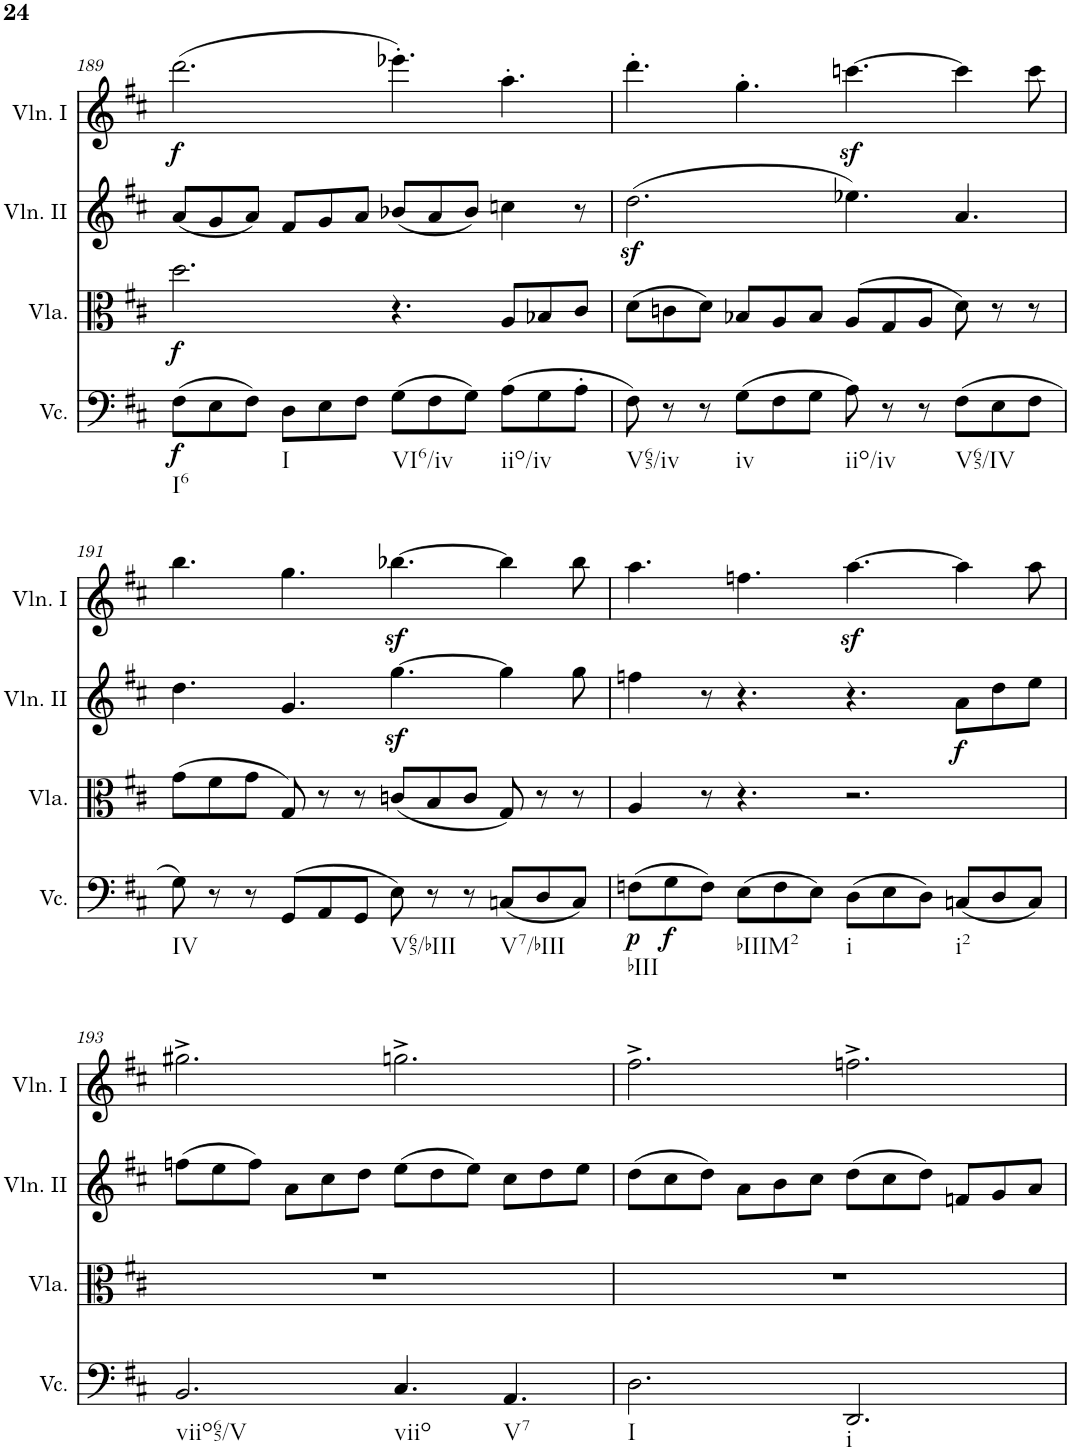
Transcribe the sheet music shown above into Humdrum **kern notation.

**kern	**dynam	**kern	**dynam	**kern	**dynam	**kern	**dynam
*part4	*part4	*part3	*part3	*part2	*part2	*part1	*part1
*staff4	*staff4	*staff3	*staff3	*staff2	*staff2	*staff1	*staff1
*I"Violoncello	*	*I"Viola	*	*I"Violino II	*	*I"Violino I	*
*I'Vc.	*	*I'Vla.	*	*I'Vln. II	*	*I'Vln. I	*
!!LO:PB:g=z
*clefF4	*	*clefC3	*	*clefG2	*	*clefG2	*
*k[f#c#]	*	*k[f#c#]	*	*k[f#c#]	*	*k[f#c#]	*
*M12/8	*	*M12/8	*	*M12/8	*	*M12/8	*
=189	=189	=189	=189	=189	=189	=189	=189
!LO:TX:b:t=I6	!	!	!	!	!	!	!
!	!LO:DY:b	!	!LO:DY:b	!	!	!	!LO:DY:b
(8F#\L	f	2.dd\	f	(8a/L	.	(2.ddd\	f
8E\	.	.	.	8g/	.	.	.
8F#\J)	.	.	.	8a/J)	.	.	.
!LO:TX:b:t=I	!	!	!	!	!	!	!
8D\L	.	.	.	8f#/L	.	.	.
8E\	.	.	.	8g/	.	.	.
8F#\J	.	.	.	8a/J	.	.	.
!LO:TX:b:t=VI6/iv	!	!	!	!	!	!	!
(8G\L	.	4.r	.	(8b-X/L	.	4.eee-X'\)	.
8F#\	.	.	.	8a/	.	.	.
8G\J)	.	.	.	8b-/J)	.	.	.
!LO:TX:b:t=iio/iv	!	!	!	!	!	!	!
(8A\L	.	8A/L	.	4ccn\	.	4.aa'\	.
8G\	.	8B-X/	.	.	.	.	.
8A'\J	.	8c#/J	.	8r	.	.	.
=190	=190	=190	=190	=190	=190	=190	=190
!LO:TX:b:t=V65/iv	!	!	!	!	!	!	!
8F#\)	.	(8d\L	.	(2.ddz<\	.	4.ddd'\	.
8r	.	8cn\	.	.	.	.	.
8r	.	8d\J)	.	.	.	.	.
!LO:TX:b:t=iv	!	!	!	!	!	!	!
(8G\L	.	8B-X/L	.	.	.	4.gg'\	.
8F#\	.	8A/	.	.	.	.	.
8G\J	.	8B-/J	.	.	.	.	.
!LO:TX:b:t=iio/iv	!	!	!	!	!	!	!
8A\)	.	(8A/L	.	4.ee-X\)	.	[4.cccnz<\	.
8r	.	8G/	.	.	.	.	.
8r	.	8A/J	.	.	.	.	.
!LO:TX:b:t=V65/IV	!	!	!	!	!	!	!
(8F#\L	.	8d\)	.	4.a/	.	4ccc\]	.
8E\	.	8r	.	.	.	.	.
8F#\J	.	8r	.	.	.	8ccc\	.
!!LO:LB:g=z
=191	=191	=191	=191	=191	=191	=191	=191
!LO:TX:b:t=IV	!	!	!	!	!	!	!
8G\)	.	(8g\L	.	4.dd\	.	4.bb\	.
8r	.	8f#\	.	.	.	.	.
8r	.	8g\J	.	.	.	.	.
(8GG/L	.	8G/)	.	4.g/	.	4.gg\	.
8AA/	.	8r	.	.	.	.	.
8GG/J	.	8r	.	.	.	.	.
!LO:TX:b:t=V65/bIII	!	!	!	!	!	!	!
8E\)	.	(8cn/L	.	[4.ggz<\	.	[4.bb-Xz<\	.
8r	.	8B/	.	.	.	.	.
8r	.	8c/J	.	.	.	.	.
!LO:TX:b:t=V7/bIII	!	!	!	!	!	!	!
(8Cn/L	.	8G/)	.	4gg\]	.	4bb-\]	.
8D/	.	8r	.	.	.	.	.
8C/J)	.	8r	.	8gg\	.	8bb-\	.
=192	=192	=192	=192	=192	=192	=192	=192
!LO:TX:b:t=bIII	!	!	!	!	!	!	!
!	!LO:DY:b	!	!	!	!	!	!
(8Fn\L	p	4A/	.	4ffn\	.	4.aa\	.
!	!LO:DY:b	!	!	!	!	!	!
8G\	f	.	.	.	.	.	.
8F\J)	.	8r	.	8r	.	.	.
!LO:TX:b:t=bIIIM2	!	!	!	!	!	!	!
(8E\L	.	4.r	.	4.r	.	4.ffn\	.
8F\	.	.	.	.	.	.	.
8E\J)	.	.	.	.	.	.	.
!LO:TX:b:t=i	!	!	!	!	!	!	!
(8D\L	.	2.r	.	4.r	.	[4.aaz<\	.
8E\	.	.	.	.	.	.	.
8D\J)	.	.	.	.	.	.	.
!LO:TX:b:t=i2	!	!	!	!	!	!	!
!	!	!	!	!	!LO:DY:b	!	!
(8Cn/L	.	.	.	8a\L	f	4aa\]	.
8D/	.	.	.	8dd\	.	.	.
8C/J)	.	.	.	8ee\J	.	8aa\	.
!!LO:LB:g=z
=193	=193	=193	=193	=193	=193	=193	=193
!LO:TX:b:t=viio65/V	!	!	!	!	!	!	!
2.BB/	.	1.r	.	(8ffn\L	.	2.gg#X^\	.
.	.	.	.	8ee\	.	.	.
.	.	.	.	8ff\J)	.	.	.
.	.	.	.	8a\L	.	.	.
.	.	.	.	8cc#\	.	.	.
.	.	.	.	8dd\J	.	.	.
!LO:TX:b:t=viio	!	!	!	!	!	!	!
4.C#/	.	.	.	(8ee\L	.	2.ggn^\	.
.	.	.	.	8dd\	.	.	.
.	.	.	.	8ee\J)	.	.	.
!LO:TX:b:t=V7	!	!	!	!	!	!	!
4.AA/	.	.	.	8cc#\L	.	.	.
.	.	.	.	8dd\	.	.	.
.	.	.	.	8ee\J	.	.	.
=194	=194	=194	=194	=194	=194	=194	=194
!LO:TX:b:t=I	!	!	!	!	!	!	!
2.D\	.	1.r	.	(8dd\L	.	2.ff#^\	.
.	.	.	.	8cc#\	.	.	.
.	.	.	.	8dd\J)	.	.	.
.	.	.	.	8a\L	.	.	.
.	.	.	.	8b\	.	.	.
.	.	.	.	8cc#\J	.	.	.
!LO:TX:b:t=i	!	!	!	!	!	!	!
2.DD/	.	.	.	(8dd\L	.	2.ffn^\	.
.	.	.	.	8cc#\	.	.	.
.	.	.	.	8dd\J)	.	.	.
.	.	.	.	8fn/L	.	.	.
.	.	.	.	8g/	.	.	.
.	.	.	.	8a/J	.	.	.
=	=	=	=	=	=	=	=
*-	*-	*-	*-	*-	*-	*-	*-
